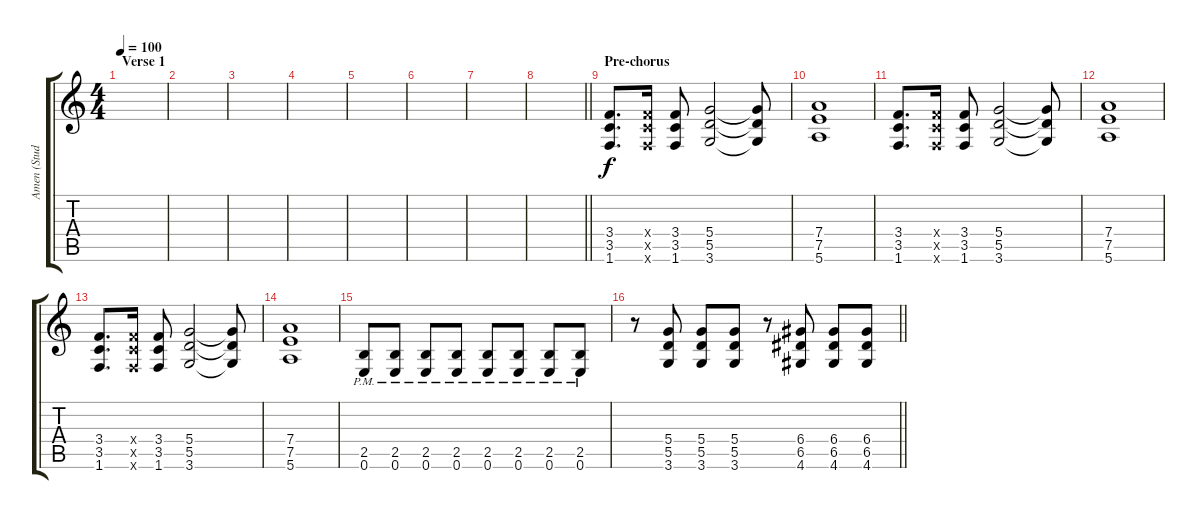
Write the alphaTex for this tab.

\track ("Amen (Studio)" "Amen (Stud") {instrument distortionguitar}
\staff {score tabs}
\tuning (E4 B3 G3 D3 A2 E2) {hide}
\ts (4 4)
\section ("" "Verse 1")
\tempo 100
\clef g2
\ks c
|
|
|
|
|
|
|
\barLineRight lightlight
|
\section ("" "Pre-chorus")
(3.4 3.5 1.6).8{d} (3.4{x} 3.5{x} 1.6{x}).16 (3.4 3.5 1.6).8 (5.4 5.5 3.6).2 (5.4{t} 5.5{t} 3.6{t}).8 |
(7.4 7.5 5.6).1 |
(3.4 3.5 1.6).8{d} (3.4{x} 3.5{x} 1.6{x}).16 (3.4 3.5 1.6).8 (5.4 5.5 3.6).2 (5.4{t} 5.5{t} 3.6{t}).8 |
(7.4 7.5 5.6).1 |
(3.4 3.5 1.6).8{d} (3.4{x} 3.5{x} 1.6{x}).16 (3.4 3.5 1.6).8 (5.4 5.5 3.6).2 (5.4{t} 5.5{t} 3.6{t}).8 |
(7.4 7.5 5.6).1 |
(2.5{pm} 0.6{pm}).8 (2.5{pm} 0.6{pm}).8 (2.5{pm} 0.6{pm}).8 (2.5{pm} 0.6{pm}).8 (2.5{pm} 0.6{pm}).8 (2.5{pm} 0.6{pm}).8 (2.5{pm} 0.6{pm}).8 (2.5{pm} 0.6{pm}).8 |
\barLineRight lightlight
r.8 (5.4 5.5 3.6).8 (5.4 5.5 3.6).8 (5.4 5.5 3.6).8 r.8 (6.4 6.5 4.6).8 (6.4 6.5 4.6).8 (6.4 6.5 4.6).8
